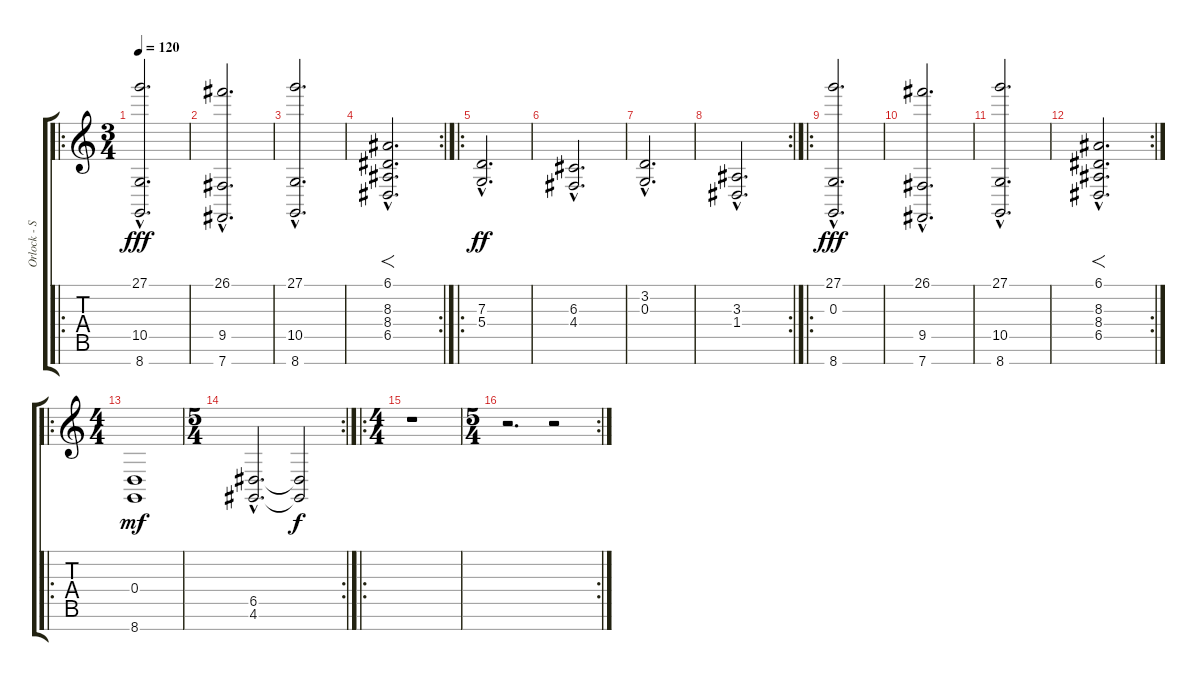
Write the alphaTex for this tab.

\track ("Orlock - Synth And Atmosphere" "Orlock - S") {instrument stringensemble1}
\staff {score tabs}
\tuning (E4 B3 G3 D3 A2 E2 B1) {hide}
\ro
\ts (3 4)
\tempo 120
\clef g2
\ks c
(27.1{hac} 10.5{hac} 8.7{hac}).2{d dy fff} |
(26.1{hac} 9.5{hac} 7.7{hac}).2{d} |
(27.1{hac} 10.5{hac} 8.7{hac}).2{d} |
\rc 2
(6.1{hac} 8.3{hac} 8.4{hac} 6.5{hac}).2{f d} |
\ro
(7.3{hac} 5.4{hac}).2{d dy ff} |
(6.3{hac} 4.4{hac}).2{d} |
(3.2{hac} 0.3{hac}).2{d} |
\rc 2
(3.3{hac} 1.4{hac}).2{d} |
\ro
(27.1{hac} 0.3{hac} 8.7{hac}).2{d dy fff} |
(26.1{hac} 9.5{hac} 7.7{hac}).2{d} |
(27.1{hac} 10.5{hac} 8.7{hac}).2{d} |
\rc 2
(6.1{hac} 8.3{hac} 8.4{hac} 6.5{hac}).2{f d} |
\ro
\ts (4 4)
(0.4 8.7).1{dy mf} |
\rc 2
\ts (5 4)
(6.5{hac} 4.6{hac}).2{d} (6.5{t} 4.6{t}).2{dy f} |
\ro
\ts (4 4)
r.1 |
\rc 2
\ts (5 4)
r.2{d} r.2
